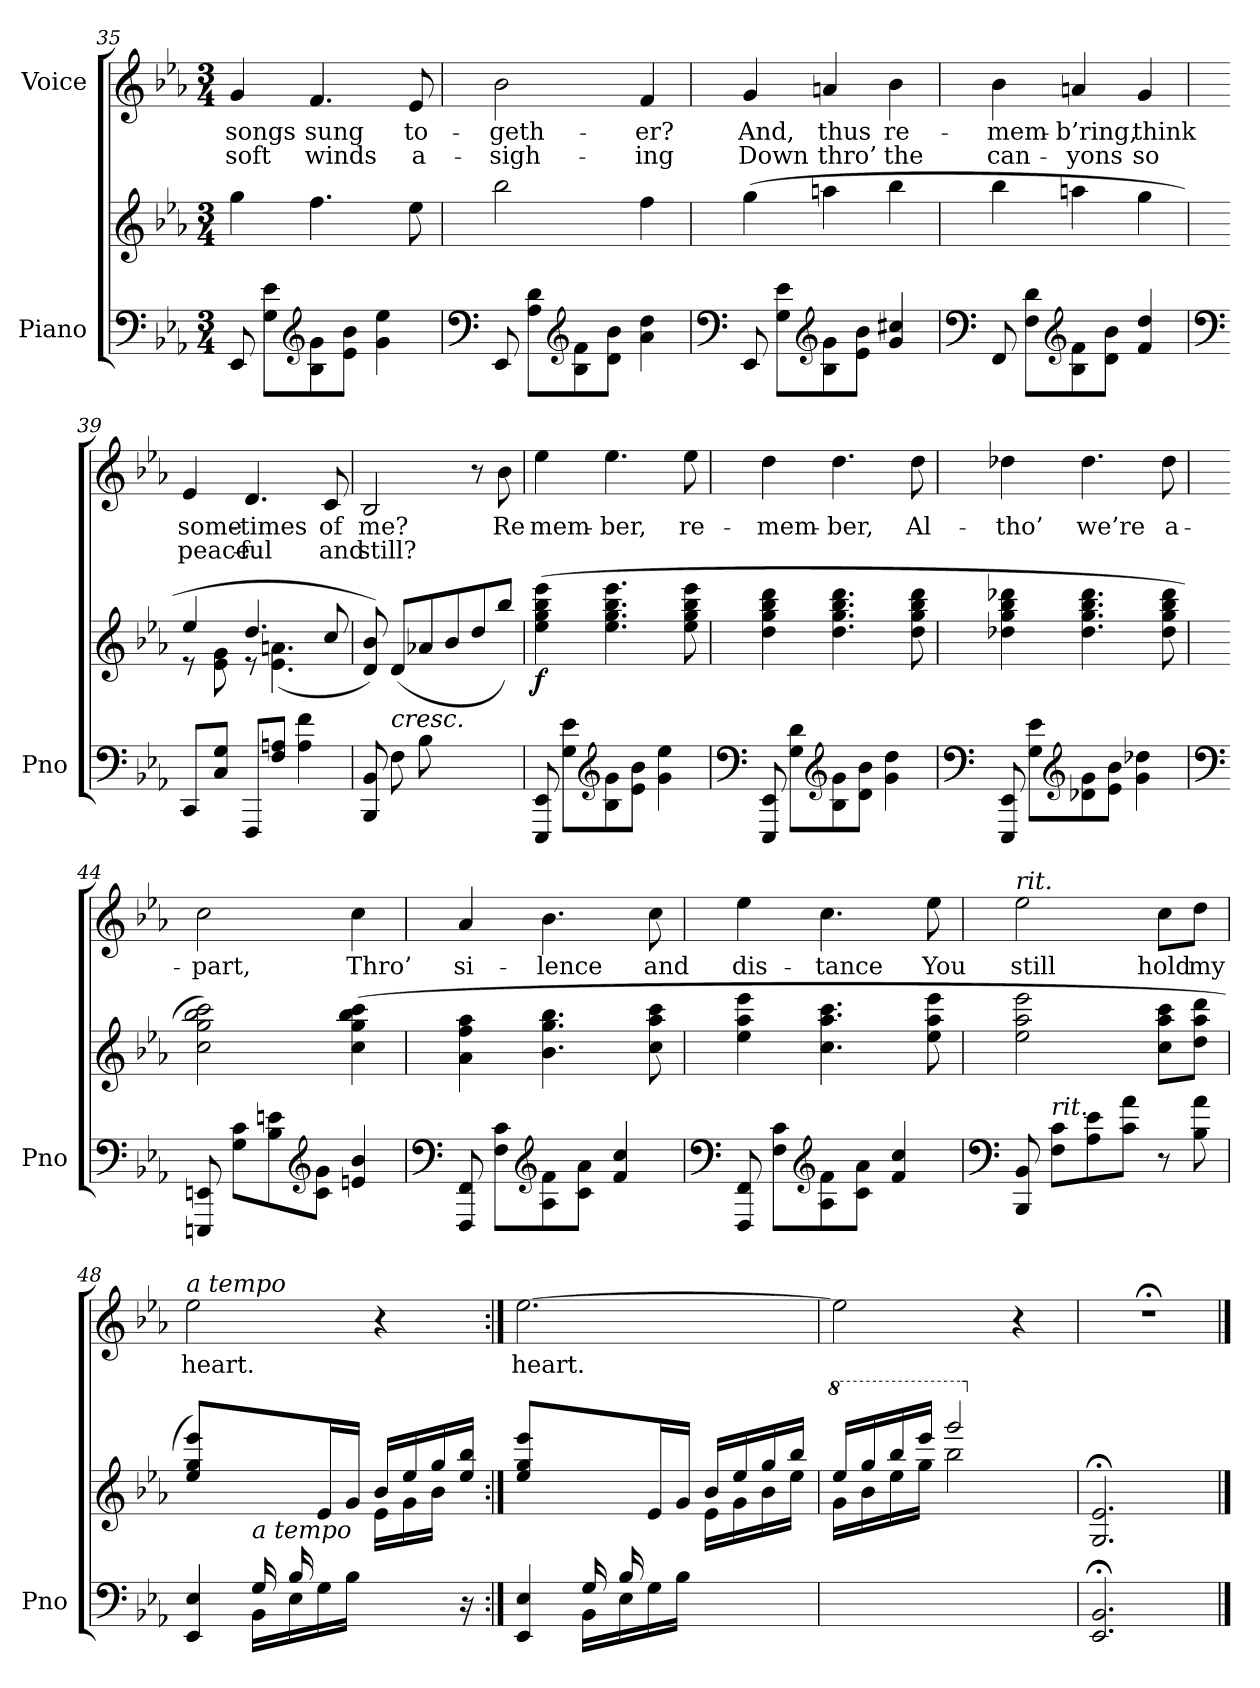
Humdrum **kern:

**kern	**kern	**dynam	**kern	**text	**text
*part2	*part2	*part2	*part1	*part1	*part1
*staff3	*staff2	*staff2/3	*staff1	*staff1	*staff1
*I"Piano	*	*	*I"Voice	*	*
*I'Pno	*	*	*	*	*
*clefF4	*clefG2	*	*clefG2	*	*
*k[b-e-a-]	*k[b-e-a-]	*	*k[b-e-a-]	*	*
*M3/4	*M3/4	*	*M3/4	*	*
=35	=35	=35	=35	=35	=35
!	!	!	!	!LO:LY:b	!LO:LY:b
8EE-/	4gg\	.	4g/	songs	soft
8G\ 8e-\L	.	.	.	.	.
*clefG2	*	*	*	*	*
!	!	!	!	!LO:LY:b	!LO:LY:b
8B-\ 8g\	4.ff\	.	4.f/	sung	winds
8e-\ 8b-\J	.	.	.	.	.
4g\ 4ee-\	.	.	.	.	.
!	!	!	!	!LO:LY:b	!LO:LY:b
.	8ee-\	.	8e-/	to-	a-
=36	=36	=36	=36	=36	=36
*clefF4	*	*	*	*	*
!	!	!	!	!LO:LY:b	!LO:LY:b
8EE-/	2bb-\	.	2b-\	-geth-	-sigh-
8A-\ 8d\L	.	.	.	.	.
*clefG2	*	*	*	*	*
8B-\ 8f\	.	.	.	.	.
8d\ 8b-\J	.	.	.	.	.
!	!	!	!	!LO:LY:b	!LO:LY:b
4a-\ 4dd\	4ff\	.	4f/	-er?	-ing
!!LO:LB:g=z
=37	=37	=37	=37	=37	=37
*clefF4	*	*	*	*	*
!	!	!	!	!LO:LY:b	!LO:LY:b
8EE-/	(>4gg\	.	4g/	And,	Down
8G\ 8e-\L	.	.	.	.	.
*clefG2	*	*	*	*	*
!	!	!	!	!LO:LY:b	!LO:LY:b
8B-\ 8g\	4aan\	.	4an/	thus	thro’
8e-\ 8b-\J	.	.	.	.	.
!	!	!	!	!LO:LY:b	!LO:LY:b
4g/ 4cc#X/	4bb-\	.	4b-\	re-	the
=38	=38	=38	=38	=38	=38
*clefF4	*	*	*	*	*
!	!	!	!	!LO:LY:b	!LO:LY:b
8FF/	4bb-\	.	4b-\	-mem-	can-
8F\ 8d\L	.	.	.	.	.
*clefG2	*	*	*	*	*
!	!	!	!	!LO:LY:b	!LO:LY:b
8B-\ 8f\	4aan\	.	4an/	-b’ring,	-yons
8d\ 8b-\J	.	.	.	.	.
!	!	!	!	!LO:LY:b	!LO:LY:b
4f/ 4dd/	4gg\	.	4g/	think	so
=39	=39	=39	=39	=39	=39
*clefF4	*	*	*	*	*
*	*^	*	*	*	*
!	!	!	!	!	!LO:LY:b	!LO:LY:b
8CC/L	4ee-/	8r	.	4e-/	some-	peace-
8C/ 8G/J	.	8e-\ 8g\	.	.	.	.
!	!	!	!	!	!LO:LY:b	!LO:LY:b
8FFF/L	4.dd/	8r	.	4.d/	-times	-ful
8F/ 8An/J	.	(<4.e-\ 4.an\	.	.	.	.
4A\ 4f\	.	.	.	.	.	.
!	!	!	!	!	!LO:LY:b	!LO:LY:b
.	8cc/	.	.	8c/	of	and
=40	=40	=40	=40	=40	=40	=40
!	!	!	!	!	!LO:LY:b	!LO:LY:b
8BBB-/ 8BB-/	8d/ 8b-/))	4.ryy	.	2B-/	me?	still?
!	!	!	!LO:HP:b	!	!	!
(<8F\L	(>8d/L	.	<	.	.	.
8B-\	8a-X/	.	.	.	.	.
4.ryy	8b-/	8d\	.	.	.	.
.	8dd/	8f\	.	8r	.	.
!	!	!	!	!	!LO:LY:b	!
.	8bb-/J)	8a-\J)	.	8b-\	Re	.
=41	=41	=41	=41	=41	=41	=41
!	!	!	!LO:DY:b	!	!LO:LY:b	!
*	*v	*v	*	*	*	*
8EEE-/ 8EE-/	(>4ee-\ 4gg\ 4bb-\ 4eee-\	f	4ee-\	mem-	.
8G\ 8e-\L	.	.	.	.	.
*clefG2	*	*	*	*	*
!	!	!	!	!LO:LY:b	!
8B-\ 8g\	4.ee-\ 4.gg\ 4.bb-\ 4.eee-\	.	4.ee-\	-ber,	.
8e-\ 8b-\J	.	.	.	.	.
4g\ 4ee-\	.	.	.	.	.
!	!	!	!	!LO:LY:b	!
.	8ee-\ 8gg\ 8bb-\ 8eee-\	.	8ee-\	re-	.
!!LO:LB:g=z
=42	=42	=42	=42	=42	=42
*clefF4	*	*	*	*	*
!	!	!	!	!LO:LY:b	!
8EEE-/ 8EE-/	4dd\ 4gg\ 4bb-\ 4ddd\	.	4dd\	-mem-	.
8G\ 8d\L	.	.	.	.	.
*clefG2	*	*	*	*	*
!	!	!	!	!LO:LY:b	!
8B-\ 8g\	4.dd\ 4.gg\ 4.bb-\ 4.ddd\	.	4.dd\	-ber,	.
8d\ 8b-\J	.	.	.	.	.
4g\ 4dd\	.	.	.	.	.
!	!	!	!	!LO:LY:b	!
.	8dd\ 8gg\ 8bb-\ 8ddd\	.	8dd\	Al-	.
=43	=43	=43	=43	=43	=43
*clefF4	*	*	*	*	*
!	!	!	!	!LO:LY:b	!
8EEE-/ 8EE-/	4dd-X\ 4gg\ 4bb-\ 4ddd-X\	.	4dd-X\	-tho’	.
8G\ 8e-\L	.	.	.	.	.
*clefG2	*	*	*	*	*
!	!	!	!	!LO:LY:b	!
8d-X\ 8g\	4.dd-\ 4.gg\ 4.bb-\ 4.ddd-\	.	4.dd-\	we’re	.
8e-\ 8b-\J	.	.	.	.	.
4g\ 4dd-X\	.	.	.	.	.
!	!	!	!	!LO:LY:b	!
.	8dd-\ 8gg\ 8bb-\ 8ddd-\	.	8dd-\	a-	.
.	.	[	.	.	.
=44	=44	=44	=44	=44	=44
*clefF4	*	*	*	*	*
!	!	!	!	!LO:LY:b	!
8EEEn/ 8EEn/	2cc\ 2gg\ 2bb-\ 2ccc\)	.	2cc\	part,	.
8G\ 8c\L	.	.	.	.	.
8B-\ 8en\	.	.	.	.	.
*clefG2	*	*	*	*	*
8c\ 8g\J	.	.	.	.	.
!	!	!	!	!LO:LY:b	!
4en/ 4b-/	(>4cc\ 4gg\ 4bb-\ 4ccc\	.	4cc\	Thro’	.
=45	=45	=45	=45	=45	=45
*clefF4	*	*	*	*	*
!	!	!	!	!LO:LY:b	!
8FFF/ 8FF/	4a-\ 4ff\ 4aa-\	.	4a-/	si-	.
8F\ 8c\L	.	.	.	.	.
*clefG2	*	*	*	*	*
!	!	!	!	!LO:LY:b	!
8A-\ 8f\	4.b-\ 4.gg\ 4.bb-\	.	4.b-\	-lence	.
8c\ 8a-\J	.	.	.	.	.
4f/ 4cc/	.	.	.	.	.
!	!	!	!	!LO:LY:b	!
.	8cc\ 8aa-\ 8ccc\	.	8cc\	and	.
=46	=46	=46	=46	=46	=46
*clefF4	*	*	*	*	*
!	!	!	!	!LO:LY:b	!
8FFF/ 8FF/	4ee-\ 4aa-\ 4eee-\	.	4ee-\	dis-	.
8F\ 8c\L	.	.	.	.	.
*clefG2	*	*	*	*	*
!	!	!	!	!LO:LY:b	!
8A-\ 8f\	4.cc\ 4.aa-\ 4.ccc\	.	4.cc\	-tance	.
8c\ 8a-\J	.	.	.	.	.
4f/ 4cc/	.	.	.	.	.
!	!	!	!	!LO:LY:b	!
.	8ee-\ 8aa-\ 8eee-\	.	8ee-\	You	.
!!LO:LB:g=z
=47	=47	=47	=47	=47	=47
*clefF4	*	*	*	*	*
!	!	!	!LO:TX:a:i:t=rit.	!	!
!	!	!	!	!LO:LY:b	!
8BBB-/ 8BB-/	2ee-\ 2aa-\ 2eee-\	.	2ee-\	still	.
!LO:TX:a:i:t=rit.	!	!	!	!	!
8F\ 8c\L	.	.	.	.	.
8A-\ 8e-\	.	.	.	.	.
8c\ 8a-\J	.	.	.	.	.
!	!	!	!	!LO:LY:b	!
8r	8cc\ 8aa-\ 8ccc\L	.	8cc\L	hold	.
!	!	!	!	!LO:LY:b	!
8B-\ 8a-\	8dd\ 8aa-\ 8ddd\J	.	8dd\J	my	.
=48	=48	=48	=48	=48	=48
*^	*^	*	*	*	*
!	!	!	!	!	!LO:TX:a:i:t=a tempo	!	!
!	!	!	!	!	!	!LO:LY:b	!
4ryy	4EE-/ 4E-/	4ee-\ 4gg\ 4eee-\)	2ryy	.	2ee-\	heart.	.
!LO:TX:a:i:t=a tempo	!	!	!	!	!	!	!
(>16G/LL	(<16BB-\LL	8ryy	.	.	.	.	.
16B-/	16E-\	.	.	.	.	.	.
4.ryy	16G\	16e-/	.	.	.	.	.
.	16B-\JJ	16g/JJ	.	.	.	.	.
.	8.ryy	16b-/LL	16e-\LL	.	4r	.	.
.	.	16ee-/	16g\	.	.	.	.
.	.	16gg/	16b-\JJ)	.	.	.	.
.	16r	16ee-/ 16bb-/JJ)	16ryy	.	.	.	.
=49:|!	=49:|!	=49:|!	=49:|!	=49:|!	=49:|!	=49:|!	=49:|!
!	!	!	!	!	!	!LO:LY:b	!
4ryy	4EE-/ 4E-/	4ee-\ 4gg\ 4eee-\	2ryy	.	[2.ee-\	heart.	.
(>16G/LL	(<16BB-\LL	8ryy	.	.	.	.	.
16B-/	16E-\	.	.	.	.	.	.
4ryy	16G\	16e-/	.	.	.	.	.
.	16B-\JJ	16g/JJ	.	.	.	.	.
.	4ryy	16b-/LL	16e-\LL	.	.	.	.
.	.	16ee-/	16g\	.	.	.	.
8ryy	.	16gg/	16b-\	.	.	.	.
.	.	16bb-/JJ	16ee-\JJ	.	.	.	.
*v	*v	*	*	*	*	*	*
=50	=50	=50	=50	=50	=50	=50
*	*8va	*	*	*	*	*
2.ryy	16eee-/LL	16gg\LL	.	2ee-\]	.	.
.	16ggg/	16bb-\	.	.	.	.
.	16bbb-/	16eee-\	.	.	.	.
.	16eeee-/JJ	16ggg\JJ	.	.	.	.
.	2gggg/)	2bbb-\)	.	.	.	.
.	.	.	.	4r	.	.
*	*v	*v	*	*	*	*
=51	=51	=51	=51	=51	=51
*	*X8va	*	*	*	*
2.EE-/;< 2.BB-/;<	2.G/;< 2.e-/;<	.	2.r;<	.	.
==	==	==	==	==	==
*-	*-	*-	*-	*-	*-
